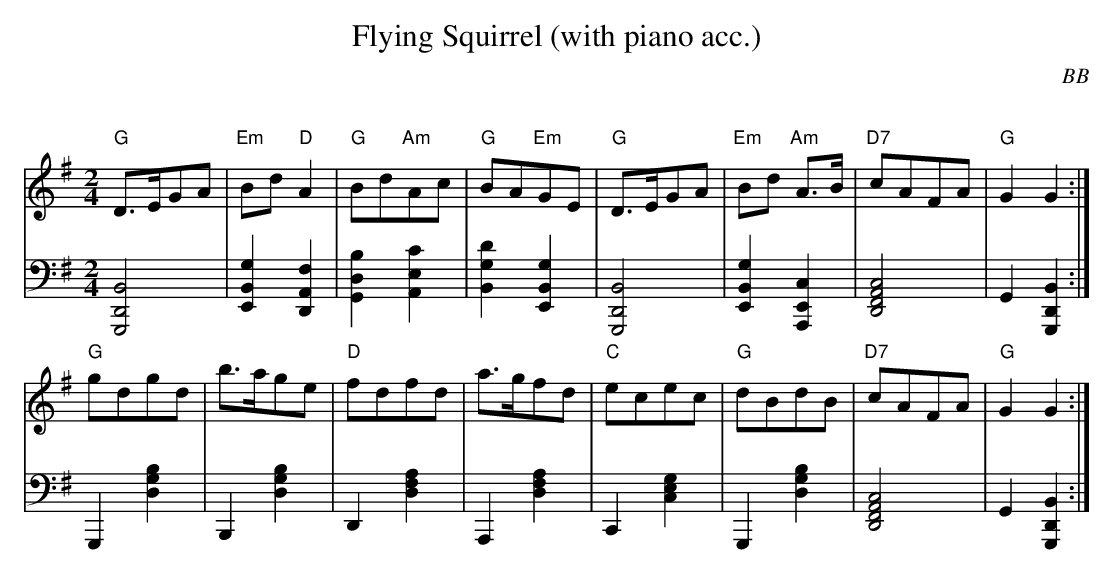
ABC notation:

X:1
T: Flying Squirrel (with piano acc.)
C: BB
Q: 300
M: 2/4
L: 1/8
V: 1 program 1 21 %acc
V: 2 volume=70 m=D program 1 01 clef=bass m=D
K: G
[V:1] "G"D>EGA |"Em"Bd "D"A2|"G"Bd"Am"Ac |"G"BA"Em"GE|"G"D>EGA |"Em"Bd "Am"A>B|\
"D7"cAFA |"G"G2 G2 :|
[V:2] [G,,4D,4B,4]|[E,2B,2G2][D,2A,2F2]|[G,2D2B2][A,2E2c2]|[G2d2B,2][E,2B,2G2]|\
[G,,4D,4B,4]|[E,2B,2G2][A,,2E,2C2]|[D,4A,4F,4C4]|G,2[G,,2D,2B,2]:|
[V:1] "G"gdgd| b>age|"D"fdfd|a>gfd|"C"ecec| "G"dBdB|"D7"cAFA|"G"G2 G2 :|
[V:2] G,,2[G2D2B2]|B,,2[G2D2B2]|D,2[D2A2F2]|A,,2[D2F2A2]|C,2[C2G2E2]|G,,2[G2D2B2]|\
[D,4A,4F,4C4]| G,2[G,,2D,2B,2] :|
